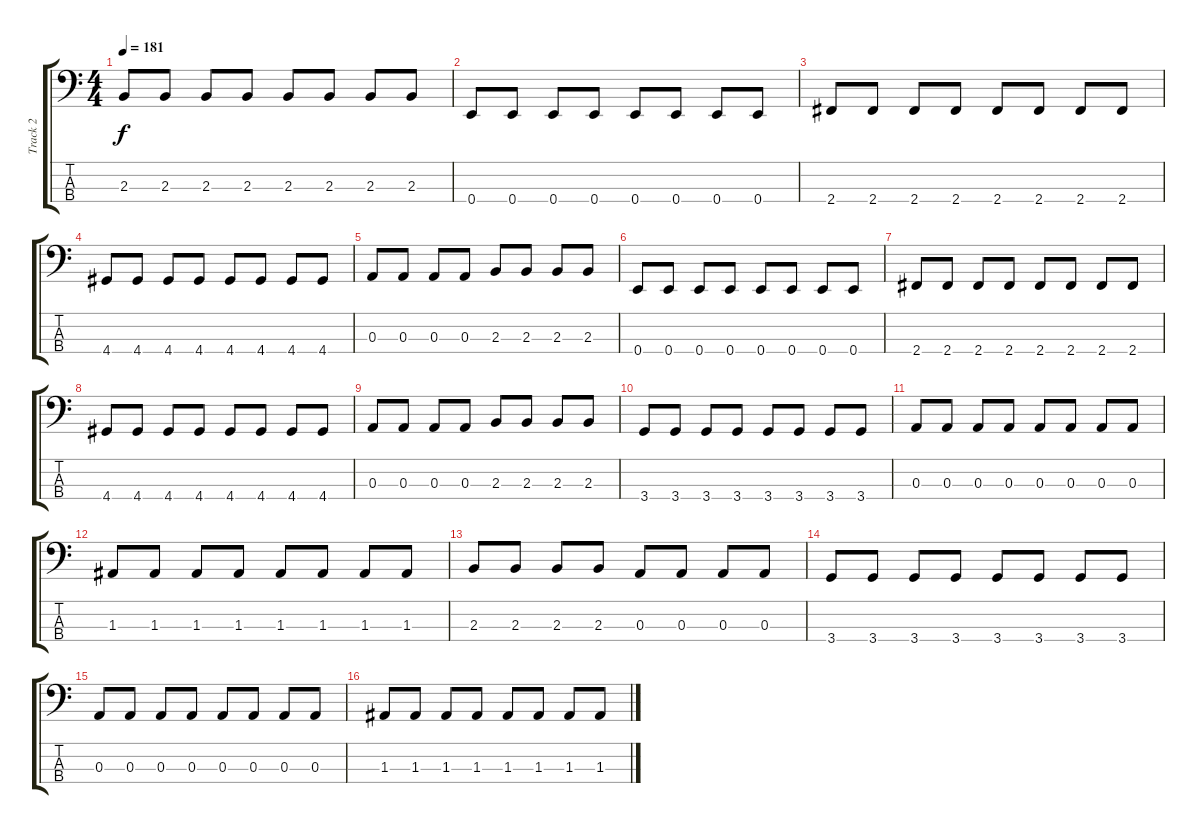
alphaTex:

\track ("Track 2" "Track 2") {instrument electricbassfinger}
\staff {score tabs}
\tuning (G2 D2 A1 E1) {hide}
\ts (4 4)
\tempo 181
\clef f4
\ks c
2.3.8{dy f} 2.3.8 2.3.8 2.3.8 2.3.8 2.3.8 2.3.8 2.3.8 |
0.4.8 0.4.8 0.4.8 0.4.8 0.4.8 0.4.8 0.4.8 0.4.8 |
2.4.8 2.4.8 2.4.8 2.4.8 2.4.8 2.4.8 2.4.8 2.4.8 |
4.4.8 4.4.8 4.4.8 4.4.8 4.4.8 4.4.8 4.4.8 4.4.8 |
0.3.8 0.3.8 0.3.8 0.3.8 2.3.8 2.3.8 2.3.8 2.3.8 |
0.4.8 0.4.8 0.4.8 0.4.8 0.4.8 0.4.8 0.4.8 0.4.8 |
2.4.8 2.4.8 2.4.8 2.4.8 2.4.8 2.4.8 2.4.8 2.4.8 |
4.4.8 4.4.8 4.4.8 4.4.8 4.4.8 4.4.8 4.4.8 4.4.8 |
0.3.8 0.3.8 0.3.8 0.3.8 2.3.8 2.3.8 2.3.8 2.3.8 |
3.4.8 3.4.8 3.4.8 3.4.8 3.4.8 3.4.8 3.4.8 3.4.8 |
0.3.8 0.3.8 0.3.8 0.3.8 0.3.8 0.3.8 0.3.8 0.3.8 |
1.3.8 1.3.8 1.3.8 1.3.8 1.3.8 1.3.8 1.3.8 1.3.8 |
2.3.8 2.3.8 2.3.8 2.3.8 0.3.8 0.3.8 0.3.8 0.3.8 |
3.4.8 3.4.8 3.4.8 3.4.8 3.4.8 3.4.8 3.4.8 3.4.8 |
0.3.8 0.3.8 0.3.8 0.3.8 0.3.8 0.3.8 0.3.8 0.3.8 |
1.3.8 1.3.8 1.3.8 1.3.8 1.3.8 1.3.8 1.3.8 1.3.8
